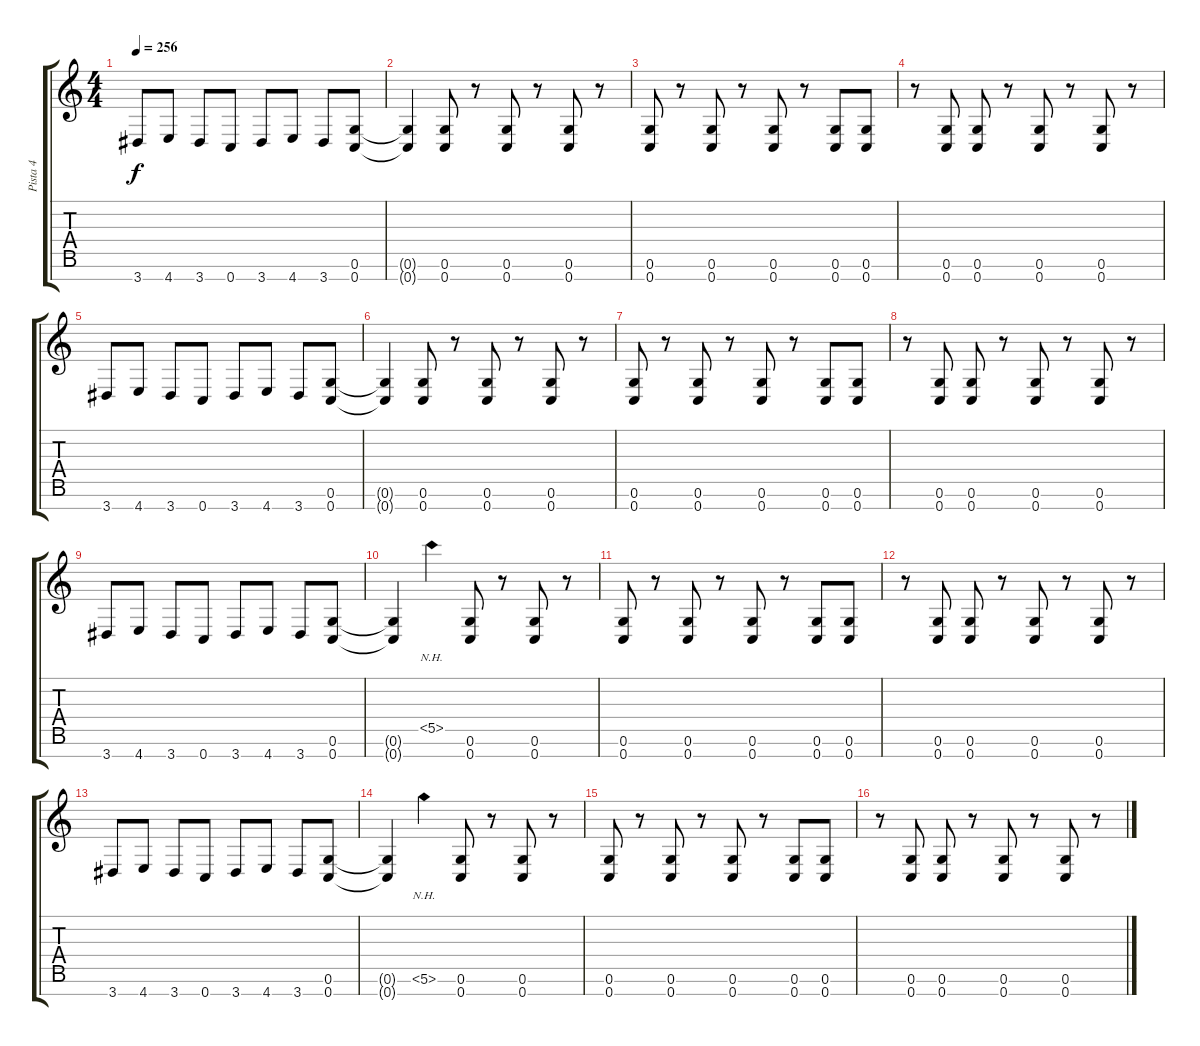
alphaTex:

\track ("Pista 4" "Pista 4") {instrument overdrivenguitar}
\staff {score tabs}
\tuning (E4 B3 G3 D3 C3 G2 C2) {hide}
\ts (4 4)
\tempo 256
\clef g2
\ks c
3.7.8{dy f} 4.7.8 3.7.8 0.7.8 3.7.8 4.7.8 3.7.8 (0.6 0.7).8 |
(0.6{t} 0.7{t}).4 (0.6 0.7).8 r.8 (0.6 0.7).8 r.8 (0.6 0.7).8 r.8 |
(0.6 0.7).8 r.8 (0.6 0.7).8 r.8 (0.6 0.7).8 r.8 (0.6 0.7).8 (0.6 0.7).8 |
r.8 (0.6 0.7).8 (0.6 0.7).8 r.8 (0.6 0.7).8 r.8 (0.6 0.7).8 r.8 |
3.7.8 4.7.8 3.7.8 0.7.8 3.7.8 4.7.8 3.7.8 (0.6 0.7).8 |
(0.6{t} 0.7{t}).4 (0.6 0.7).8 r.8 (0.6 0.7).8 r.8 (0.6 0.7).8 r.8 |
(0.6 0.7).8 r.8 (0.6 0.7).8 r.8 (0.6 0.7).8 r.8 (0.6 0.7).8 (0.6 0.7).8 |
r.8 (0.6 0.7).8 (0.6 0.7).8 r.8 (0.6 0.7).8 r.8 (0.6 0.7).8 r.8 |
3.7.8 4.7.8 3.7.8 0.7.8 3.7.8 4.7.8 3.7.8 (0.6 0.7).8 |
(0.6{t} 0.7{t}).4 5.5{nh}.4 (0.6 0.7).8 r.8 (0.6 0.7).8 r.8 |
(0.6 0.7).8 r.8 (0.6 0.7).8 r.8 (0.6 0.7).8 r.8 (0.6 0.7).8 (0.6 0.7).8 |
r.8 (0.6 0.7).8 (0.6 0.7).8 r.8 (0.6 0.7).8 r.8 (0.6 0.7).8 r.8 |
3.7.8 4.7.8 3.7.8 0.7.8 3.7.8 4.7.8 3.7.8 (0.6 0.7).8 |
(0.6{t} 0.7{t}).4 5.6{nh}.4 (0.6 0.7).8 r.8 (0.6 0.7).8 r.8 |
(0.6 0.7).8 r.8 (0.6 0.7).8 r.8 (0.6 0.7).8 r.8 (0.6 0.7).8 (0.6 0.7).8 |
r.8 (0.6 0.7).8 (0.6 0.7).8 r.8 (0.6 0.7).8 r.8 (0.6 0.7).8 r.8
